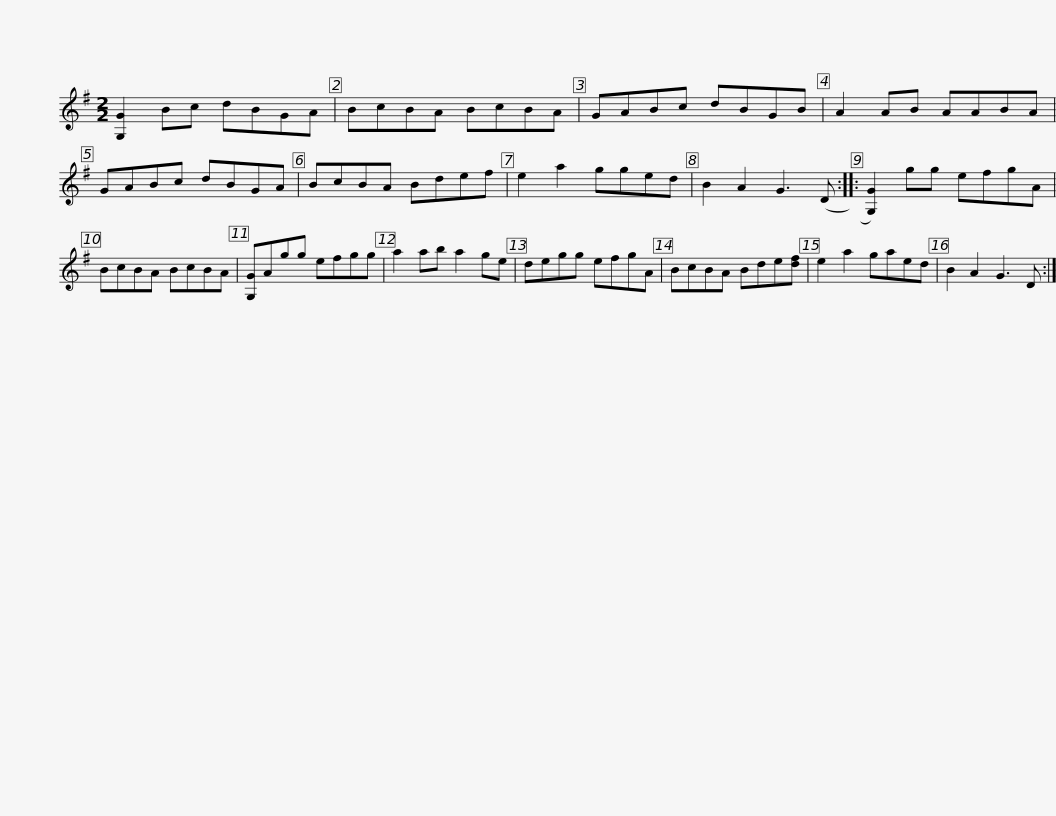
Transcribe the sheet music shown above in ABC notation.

X:1
L:1/8
M:2/2
I:linebreak $
K:G
V:1 treble
V:1
 [G,G]2 Bc dBGA | BcBA BcBA | GABc dBGB | A2 AB AABA | GABc dBGA |$ %5
 BcBA Bdef | e2 a2 gged | B2 A2 G3 (D :: [G,G]2) gg efgA | BcBA BcBA | %10
 [G,G]Agg efgg |$ a2 ab a2 ge | degg efgA | BcBA Bde[df] | e2 a2 gaed | %15
 B2 A2 G3 D :| %16
